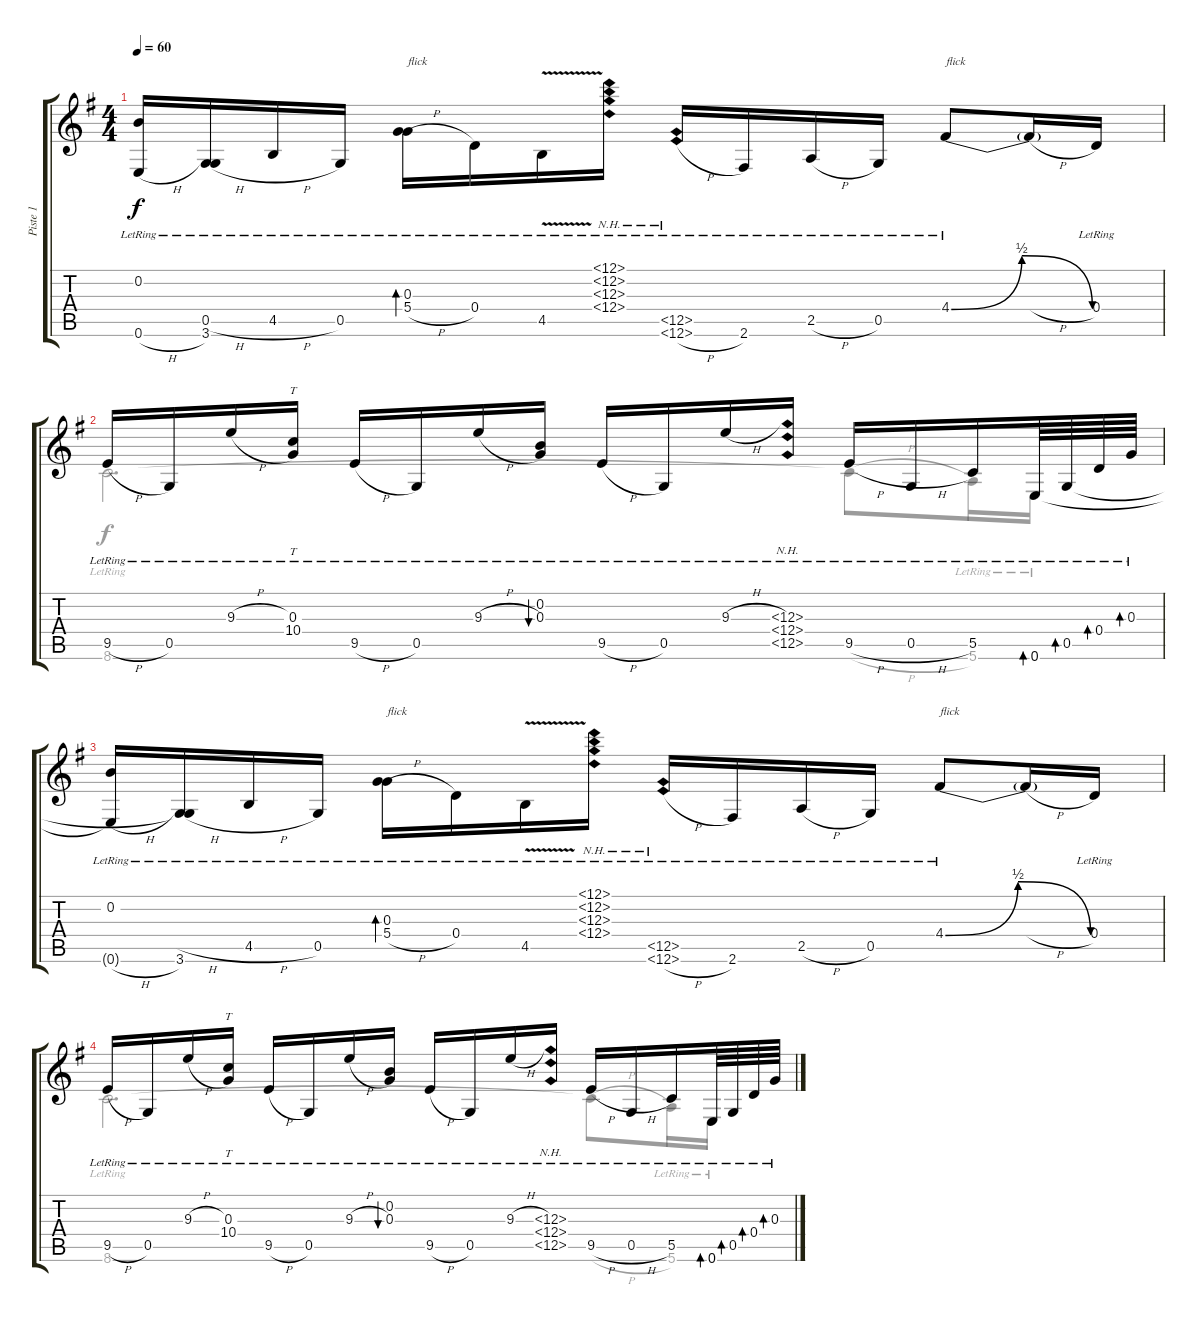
\track ("Piste 1" "Piste 1") {instrument acousticguitarsteel}
\staff {score tabs}
\tuning (D4 B3 G3 D3 G2 E2) {hide}
\voice
\ts (4 4)
\tempo 60
\clef g2
\ks g
(0.2{lr} 0.6{h t}).16{dy f} (0.5{h t} 3.6{lr}).16 4.5{h lr}.16 0.5{lr}.16 (0.3{lr} 5.4{h lr}).16{bd 120 txt "flick"} 0.4{lr}.16 4.5{v lr}.16 (12.1{nh lr} 12.2{nh lr} 12.3{nh lr} 12.4{nh lr}).16 (12.5{nh lr} 12.6{nh h lr}).16 2.6{lr}.16 2.5{h lr}.16 0.5{lr}.16 4.4{be (bendrelease 0 0 30 2 30 2 60 0) lr}.8{txt "flick"} 4.4{h t}.16 0.4{lr}.16 |
9.5{h lr}.16 0.5{lr}.16 9.3{h lr}.16 (0.3{lr} 10.4{lr}).16{tt} 9.5{h lr}.16 0.5{lr}.16 9.3{h lr}.16 (0.2{lr} 0.3{lr}).16{bu 120} 9.5{h lr}.16 0.5{lr}.16 9.3{h lr}.16 (12.3{nh lr} 12.4{nh lr} 12.5{nh lr}).16 9.5{h lr}.16 0.5{h lr}.16 5.5{lr}.16 0.6{lr}.64{bd 120} 0.5{lr}.64{bd 60} 0.4{lr}.64{bd 60} 0.3{lr}.64{bd 60} |
(0.2{lr} 0.6{h t}).16 (0.5{h t} 3.6{lr}).16 4.5{h lr}.16 0.5{lr}.16 (0.3{lr} 5.4{h lr}).16{bd 120 txt "flick"} 0.4{lr}.16 4.5{v lr}.16 (12.1{nh lr} 12.2{nh lr} 12.3{nh lr} 12.4{nh lr}).16 (12.5{nh lr} 12.6{nh h lr}).16 2.6{lr}.16 2.5{h lr}.16 0.5{lr}.16 4.4{be (bendrelease 0 0 30 2 30 2 60 0) lr}.8{txt "flick"} 4.4{h t}.16 0.4{lr}.16 |
9.5{h lr}.16 0.5{lr}.16 9.3{h lr}.16 (0.3{lr} 10.4{lr}).16{tt} 9.5{h lr}.16 0.5{lr}.16 9.3{h lr}.16 (0.2{lr} 0.3{lr}).16{bu 120} 9.5{h lr}.16 0.5{lr}.16 9.3{h lr}.16 (12.3{nh lr} 12.4{nh lr} 12.5{nh lr}).16 9.5{h lr}.16 0.5{h lr}.16 5.5{lr}.16 0.6{lr}.64{bd 120} 0.5{lr}.64{bd 60} 0.4{lr}.64{bd 60} 0.3{lr}.64{bd 60}
\voice
\clef g2
\ottava regular
\simile none
\ks g
|
8.6{lr}.2{d} 8.6{h t}.8 5.6{lr}.16 0.6{lr}.16 |
|
8.6{lr}.2{d} 8.6{h t}.8 5.6{lr}.16 0.6{lr}.16
